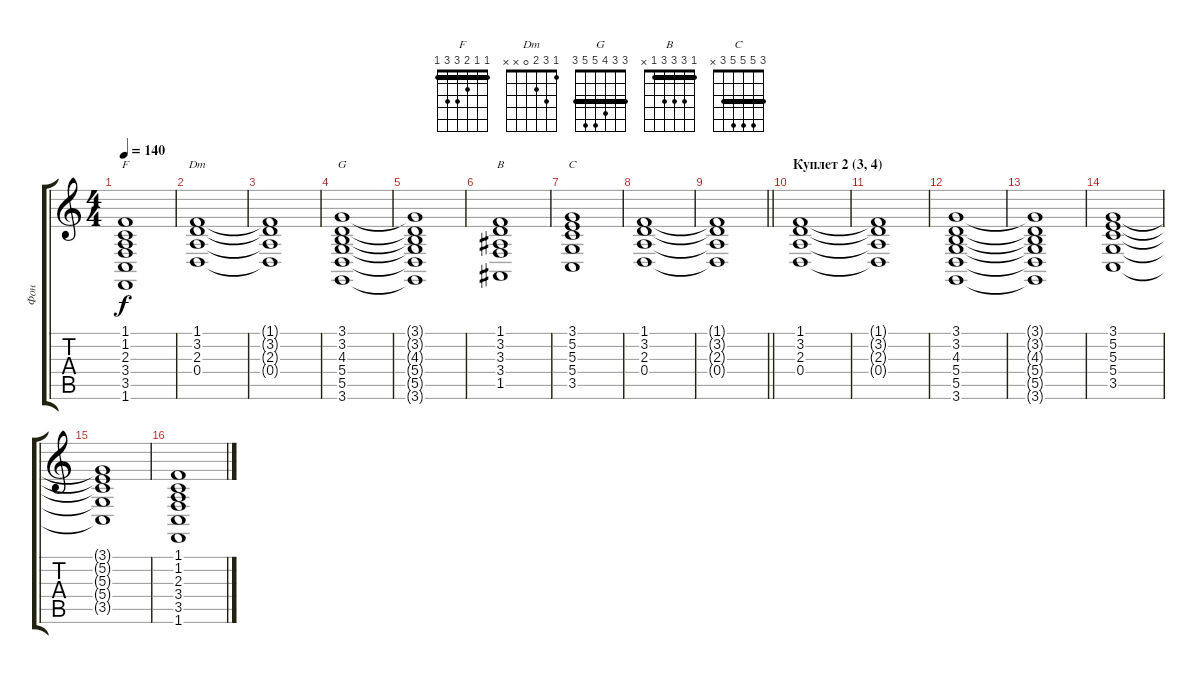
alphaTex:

\track ("Фон" "Фон") {instrument pad2warm}
\staff {score tabs}
\tuning (E4 B3 G3 D3 A2 E2) {hide}
\chord ("F" 1 1 2 3 3 1) {barre 1}
\chord ("Dm" 1 3 2 0 x x)
\chord ("G" 3 3 4 5 5 3) {barre 3}
\chord ("В" 1 3 3 3 1 x) {barre 1}
\chord ("C" 3 5 5 5 3 x) {barre 3}
\ts (4 4)
\tempo 140
\clef g2
\ks c
(1.1{t} 1.2{t} 2.3{t} 3.4{t} 3.5{t} 1.6{t}).1{ch "F" dy f} |
(1.1 3.2 2.3 0.4).1{ch "Dm"} |
(1.1{t} 3.2{t} 2.3{t} 0.4{t}).1 |
(3.1 3.2 4.3 5.4 5.5 3.6).1{ch "G"} |
(3.1{t} 3.2{t} 4.3{t} 5.4{t} 5.5{t} 3.6{t}).1 |
(1.1 3.2 3.3 3.4 1.5).1{ch "В"} |
(3.1 5.2 5.3 5.4 3.5).1{ch "C"} |
(1.1 3.2 2.3 0.4).1 |
\barLineRight lightlight
(1.1{t} 3.2{t} 2.3{t} 0.4{t}).1 |
\section ("" "Куплет 2 (3, 4)")
(1.1 3.2 2.3 0.4).1 |
(1.1{t} 3.2{t} 2.3{t} 0.4{t}).1 |
(3.1 3.2 4.3 5.4 5.5 3.6).1 |
(3.1{t} 3.2{t} 4.3{t} 5.4{t} 5.5{t} 3.6{t}).1 |
(3.1 5.2 5.3 5.4 3.5).1 |
(3.1{t} 5.2{t} 5.3{t} 5.4{t} 3.5{t}).1 |
(1.1 1.2 2.3 3.4 3.5 1.6).1
